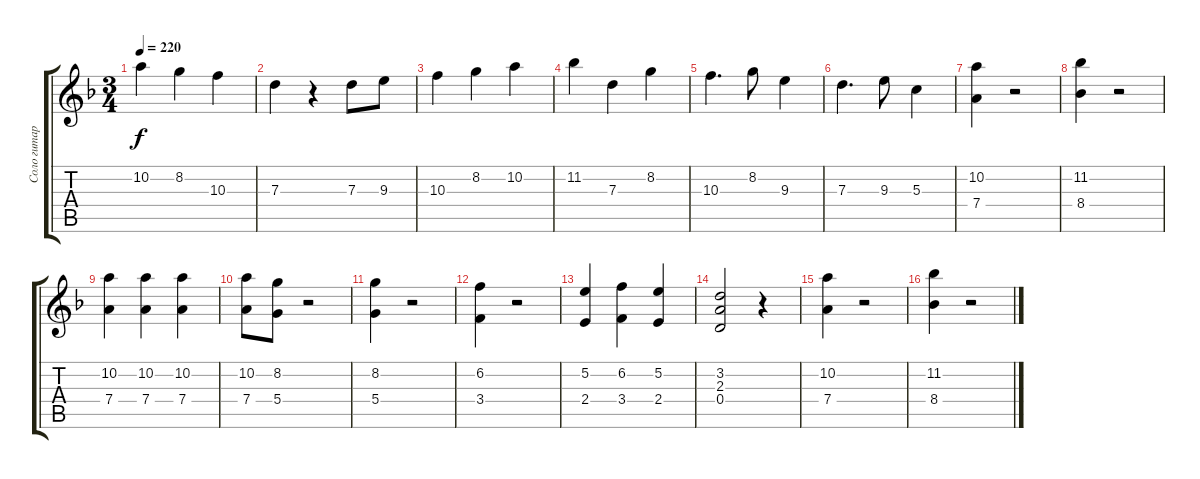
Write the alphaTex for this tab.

\track ("Соло гитара" "Соло гитар") {instrument acousticguitarsteel}
\staff {score tabs}
\tuning (E4 B3 G3 D3 A2 E2) {hide}
\ts (3 4)
\tempo 220
\clef g2
\ks f
10.2.4{dy f} 8.2.4 10.3.4 |
7.3.4 r.4 7.3.8 9.3.8 |
10.3.4 8.2.4 10.2.4 |
11.2.4 7.3.4 8.2.4 |
10.3.4{d} 8.2.8 9.3.4 |
7.3.4{d} 9.3.8 5.3.4 |
(10.2 7.4).4{instrument acousticguitarsteel} r.2 |
(11.2 8.4).4 r.2 |
(10.2 7.4).4 (10.2 7.4).4 (10.2 7.4).4 |
(10.2 7.4).8 (8.2 5.4).8 r.2 |
(8.2 5.4).4 r.2 |
(6.2 3.4).4 r.2 |
(5.2 2.4).4 (6.2 3.4).4 (5.2 2.4).4 |
(3.2 2.3 0.4).2 r.4 |
(10.2 7.4).4 r.2 |
(11.2 8.4).4 r.2
